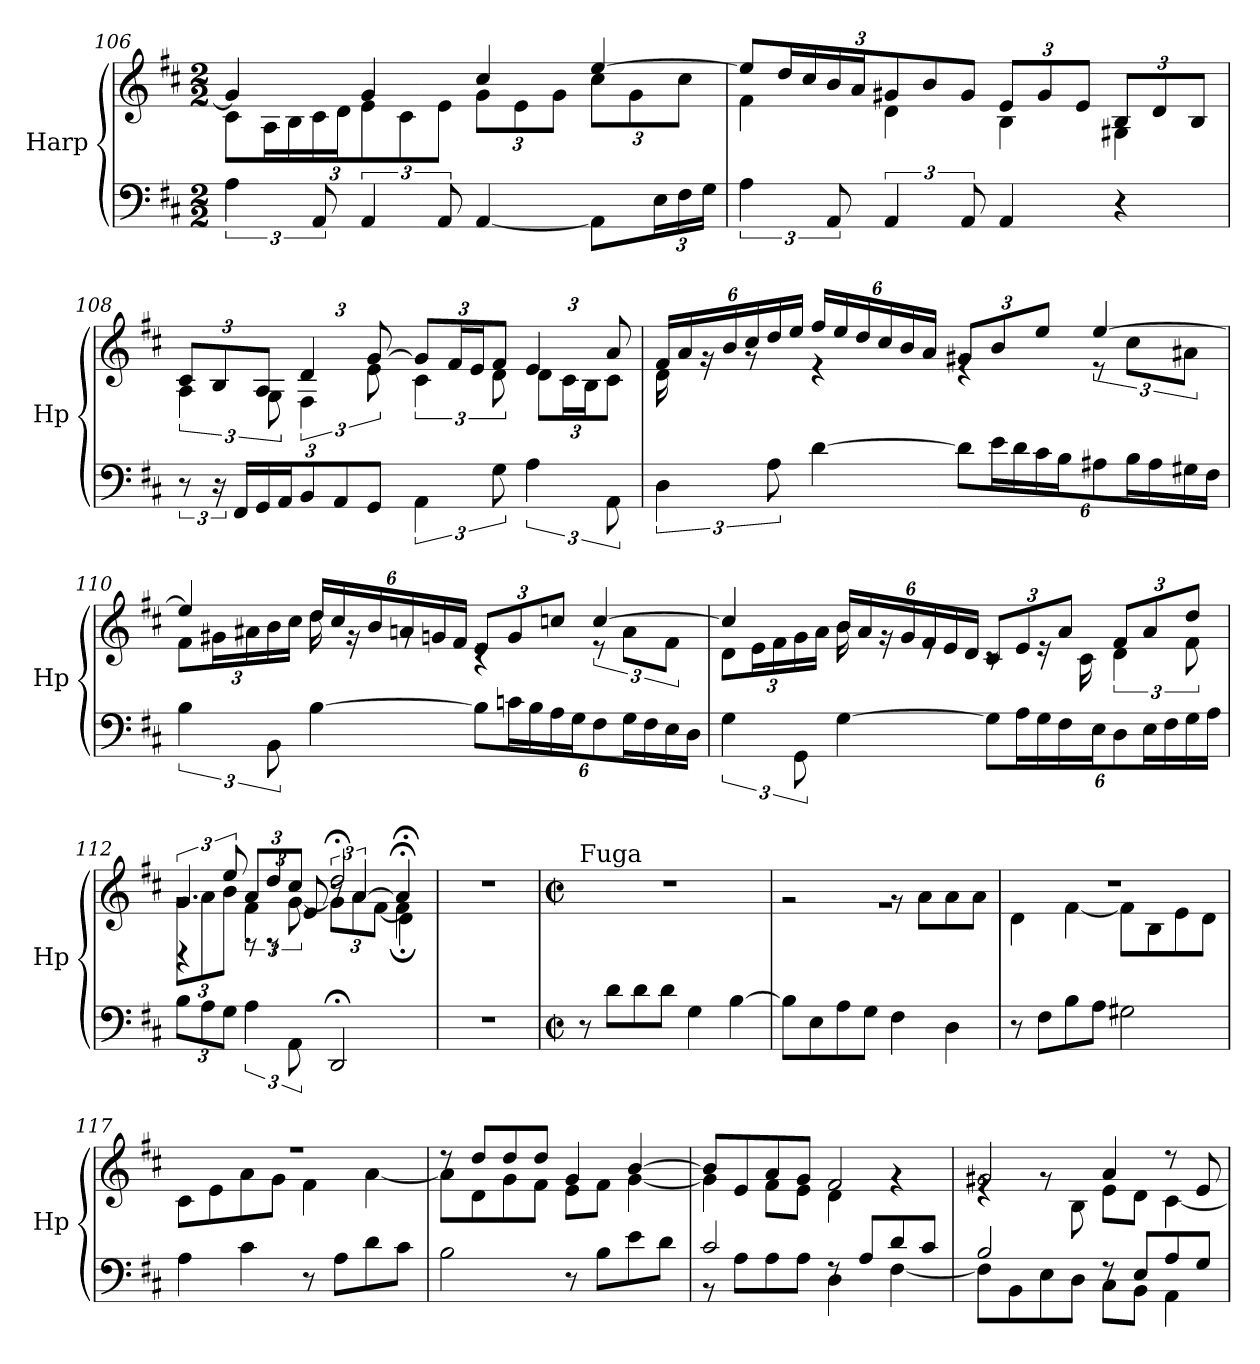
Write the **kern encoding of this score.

**kern	**kern
*part1	*part1
*staff2	*staff1
*I"Harp	*
*I'Hp	*
*clefF4	*clefG2
*k[f#c#]	*k[f#c#]
*M2/2	*M2/2
=106	=106
*	*^
*	*	*Xbrackettup
6A\	4g/]	12c#\L
.	.	24A\L
.	.	24B\
12AA/	.	24c#\
.	.	24d\J
6AA/	4g/	12e\
.	.	12c#\
12AA/	.	12e\J
[4AA/	4cc#/	12g\L
.	.	12e\
.	.	12g\J
8AA\L]	[4ee/	12cc#\L
.	.	12g\
*Xbrackettup	*	*
24E\L	.	.
24F#\	.	12cc#\J
24G\JJ	.	.
!!LO:LB:g=z	!!
=107	=107	=107
*brackettup	*	*
6A\	12ee/L]	4f#\
.	24dd/L	.
.	24cc#/	.
12AA/	24b/	.
.	24a/J	.
6AA/	12g#X/	4d\
.	12b/	.
12AA/	12g#/J	.
4AA/	12e/L	4B\
.	12g#/	.
.	12e/J	.
4r	12B/L	4G#X\
.	12d/	.
.	12B/J	.
=108	=108	=108
*	*	*brackettup
12r	12c#/L	6A\
24r	12B/	.
24FF#/LL	.	.
24GG/	12A/J	12G\
24AA/J	.	.
*Xbrackettup	*	*
12BB/	6d/	6F#\
12AA/	.	.
12GG/J	[12g/	12e\
*brackettup	*Xbrackettup	*brackettup
6AA\	12g/L]	6c#\
.	24f#/L	.
.	24e/J	.
12G\	12f#/J	12d\
*	*	*Xbrackettup
6A\	6e/	12d\L
.	.	24c#\L
.	.	24B\J
12AA\	12a/	12c#\J
!!LO:LB:g=z	!!
=109	=109	=109
6D\	24f#/LL	16d\
.	24a/	.
.	.	16rg
.	24b/	.
.	24cc#/	8rg
12A\	24dd/	.
.	24ee/JJ	.
[4d\	24ff#/LL	4re
.	24ee/	.
.	24dd/	.
.	24cc#/	.
.	24b/	.
.	24a/JJ	.
*Xbrackettup	*	*
12d\L]	12g#X/L	4re
24e\L	12b/	.
24d\	.	.
24c#\	12ee/J	.
24B\J	.	.
*	*	*brackettup
12A#X\	[4ee/	12r
24B\L	.	12cc#\L
24A#\	.	.
24G#X\	.	12a#X\J
24F#\JJ	.	.
!!LO:LB:g=z	!!
=110	=110	=110
*brackettup	*	*Xbrackettup
6B\	4ee/]	12f#\L
.	.	24g#X\L
.	.	24a#X\
12BB\	.	24b\
.	.	24cc#\JJ
[4B\	24dd/LL	16dd\
.	24cc#/	.
.	.	16rg
.	24b/	.
.	24an/	8rg
.	24gn/	.
.	24f#/JJ	.
*Xbrackettup	*	*
12B\L]	12e/L	4rc
24cn\L	12g/	.
24B\	.	.
24A\	12ccn/J	.
24G\J	.	.
*	*	*brackettup
12F#\	[4cc/	12r
24G\L	.	12a\L
24F#\	.	.
24E\	.	12f#\J
24D\JJ	.	.
!!LO:LB:g=z	!!
=111	=111	=111
*brackettup	*	*Xbrackettup
6G\	4cc/]	12d\L
.	.	24e\L
.	.	24f#\
12GG\	.	24g\
.	.	24a\JJ
[4G\	24b/LL	16b\
.	24a/	.
.	.	16rg
.	24g/	.
.	24f#/	8re
.	24e/	.
.	24d/JJ	.
*Xbrackettup	*	*
12G\L]	12c#/L	8rc
24A\L	12e/	.
24G\	.	16re
24F#\	12a/J	.
.	.	16c#\
24E\J	.	.
*	*	*brackettup
12D\	12f#/L	6d\
24E\L	12a/	.
24F#\	.	.
24G\	12dd/J	12f#\
24A\JJ	.	.
=112	=112	=112
*	*	*Xbrackettup
*	*^	*^
12B\L	6g/	12g\L	4rD	2.rg
12A\	.	12a\	.	.
12G\J	12ee/	12b\J	.	.
*brackettup	*	*brackettup	*	*
6A\	12a/L	6f#\	12rF	.
.	12dd/	.	12rF	.
12AA\	12cc#/J	[12g\	12e/	.
*	*	*Xbrackettup	*brackettup	*
2DD;/	2dd;</	12g\L]	12r	.
.	.	12a\	[6a/	.
.	.	[12f#\J	.	.
.	.	4f#;\]	4a;</]	4d;\
*	*v	*v	*v	*v
=113	=113
1r	1r
!!LO:PB:g=z
=114	=114
*M2/2	*M2/2
*met(c|)	*met(c|)
!	!LO:TX:a:t=Fuga
8r	1r
8d\L	.
8d\	.
8d\J	.
4G\	.
[4B\	.
=115	=115
*	*^
8B\L]	1rg	2r
8E\	.	.
8A\	.	.
8G\J	.	.
4F#\	.	8r
.	.	8a\L
4D\	.	8a\
.	.	8a\J
=116	=116	=116
8r	1r	4d\
8F#\L	.	.
8B\	.	[4f#\
8A\J	.	.
2G#X\	.	8f#\L]
.	.	8B\
.	.	8e\
.	.	8d\J
=117	=117	=117
4A\	1r	8c#\L
.	.	8e\
4c#\	.	8a\
.	.	8g\J
8r	.	4f#\
8A\L	.	.
8d\	.	[4a\
8c#\J	.	.
=118	=118	=118
2B\	8rdd	8a\L]
.	8dd/L	8d\
.	8dd/	8g\
.	8dd/J	8f#\J
8r	4g/	8e\L
8B\L	.	8f#\J
8e\	[4b/	[4g\
8d\J	.	.
!!LO:LB:g=z	!!
=119	=119	=119
*^	*	*
2c#/	8r	8b/L]	4g\]
.	8A\L	8e/	.
.	8A\	8a/	8f#\L
.	8A\J	8g/J	8e\J
8rF	4D\	2f#/	4d\
8A/L	.	.	.
8d/	[4F#\	.	4rg
8c#/J	.	.	.
=120	=120	=120	=120
2B/	8F#\L]	2g#X/	4re
.	8BB\	.	.
.	8E\	.	8rg
.	8D\J	.	8B\
8rF	8C#\L	4a/	8e\L
8E/L	8BB\J	.	8d\J
8A/	4AA\	8r	[4c#\
8G/J	.	8e/	.
*v	*v	*	*
*	*v	*v
=	=
*-	*-
